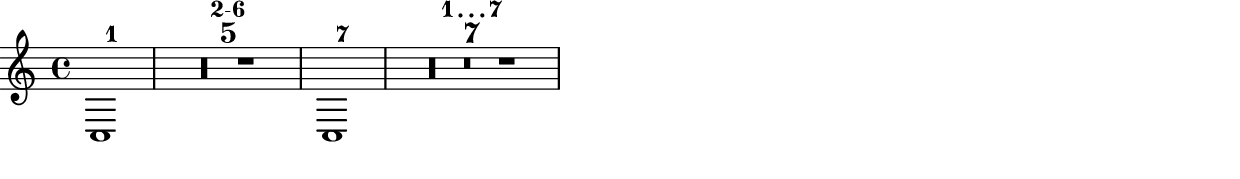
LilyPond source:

%% Generated by lilypond-book
%% Options: [exampleindent=10.16\mm,indent=0\mm,line-width=160\mm]
\include "lilypond-book-preamble.ly"


% ****************************************************************
% Start cut-&-pastable-section
% ****************************************************************

#(ly:set-option 'eps-box-padding 3.000000)



\paper {
  indent = 0\mm
  line-width = 160\mm
  % offset the left padding, also add 1mm as lilypond creates cropped
  % images with a little space on the right
  line-width = #(- line-width (* mm  3.000000) (* mm 1))
}

\layout {
  
}




% ****************************************************************
% ly snippet:
% ****************************************************************
\sourcefilename "/lilypond-2.24.3/input/regression/measure-counter-compressed-mmrest.ly"
\sourcefileline 0
\version "2.23.3"

\header {
  texidoc = "When a measure counter extends over a compressed
multi-measure rest, it displays the full measure range.  By
default, the two measure numbers in the range are dash-separated;
this is configurable."
}

\new Staff \with {
  \consists Measure_counter_engraver
}
\compressMMRests {
  \startMeasureCount
  c1
  R1*5
  c1
  \stopMeasureCount
  \override Staff.MeasureCounter.number-range-separator = "…"
  \startMeasureCount
  R1*7
  \stopMeasureCount
}



% ****************************************************************
% end ly snippet
% ****************************************************************
